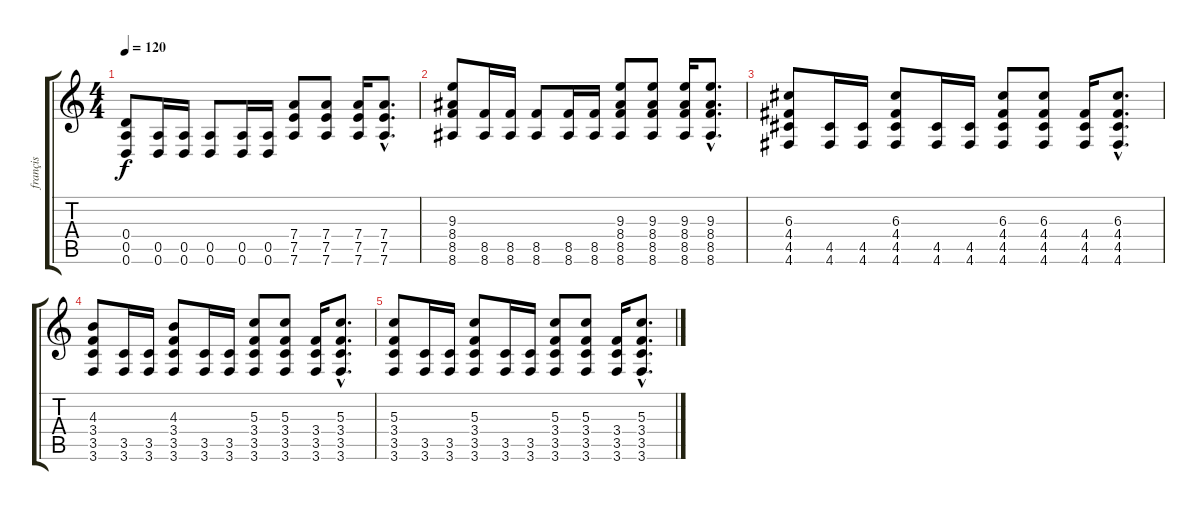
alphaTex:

\track ("françis" "françis") {instrument distortionguitar}
\staff {score tabs}
\tuning (E4 B3 G3 D3 A2 D2) {hide}
\ts (4 4)
\tempo 120
\clef g2
\ks c
(0.4 0.5 0.6).8{dy f} (0.5 0.6).16 (0.5 0.6).16 (0.5 0.6).8 (0.5 0.6).16 (0.5 0.6).16 (7.4 7.5 7.6).8 (7.4 7.5 7.6).8 (7.4 7.5 7.6).16 (7.4{hac} 7.5{hac} 7.6{hac}).8{d} |
(9.3 8.4 8.5 8.6).8 (8.5 8.6).16 (8.5 8.6).16 (8.5 8.6).8 (8.5 8.6).16 (8.5 8.6).16 (9.3 8.4 8.5 8.6).8 (9.3 8.4 8.5 8.6).8 (9.3 8.4 8.5 8.6).16 (9.3{hac} 8.4{hac} 8.5{hac} 8.6{hac}).8{d} |
(6.3 4.4 4.5 4.6).8 (4.5 4.6).16 (4.5 4.6).16 (6.3 4.4 4.5 4.6).8 (4.5 4.6).16 (4.5 4.6).16 (6.3 4.4 4.5 4.6).8 (6.3 4.4 4.5 4.6).8 (4.4 4.5 4.6).16 (6.3{hac} 4.4{hac} 4.5{hac} 4.6{hac}).8{d} |
(4.3 3.4 3.5 3.6).8 (3.5 3.6).16 (3.5 3.6).16 (4.3 3.4 3.5 3.6).8 (3.5 3.6).16 (3.5 3.6).16 (5.3 3.4 3.5 3.6).8 (5.3 3.4 3.5 3.6).8 (3.4 3.5 3.6).16 (5.3{hac} 3.4{hac} 3.5{hac} 3.6{hac}).8{d} |
(5.3 3.4 3.5 3.6).8 (3.5 3.6).16 (3.5 3.6).16 (5.3 3.4 3.5 3.6).8 (3.5 3.6).16 (3.5 3.6).16 (5.3 3.4 3.5 3.6).8 (5.3 3.4 3.5 3.6).8 (3.4 3.5 3.6).16 (5.3{hac} 3.4{hac} 3.5{hac} 3.6{hac}).8{d}
